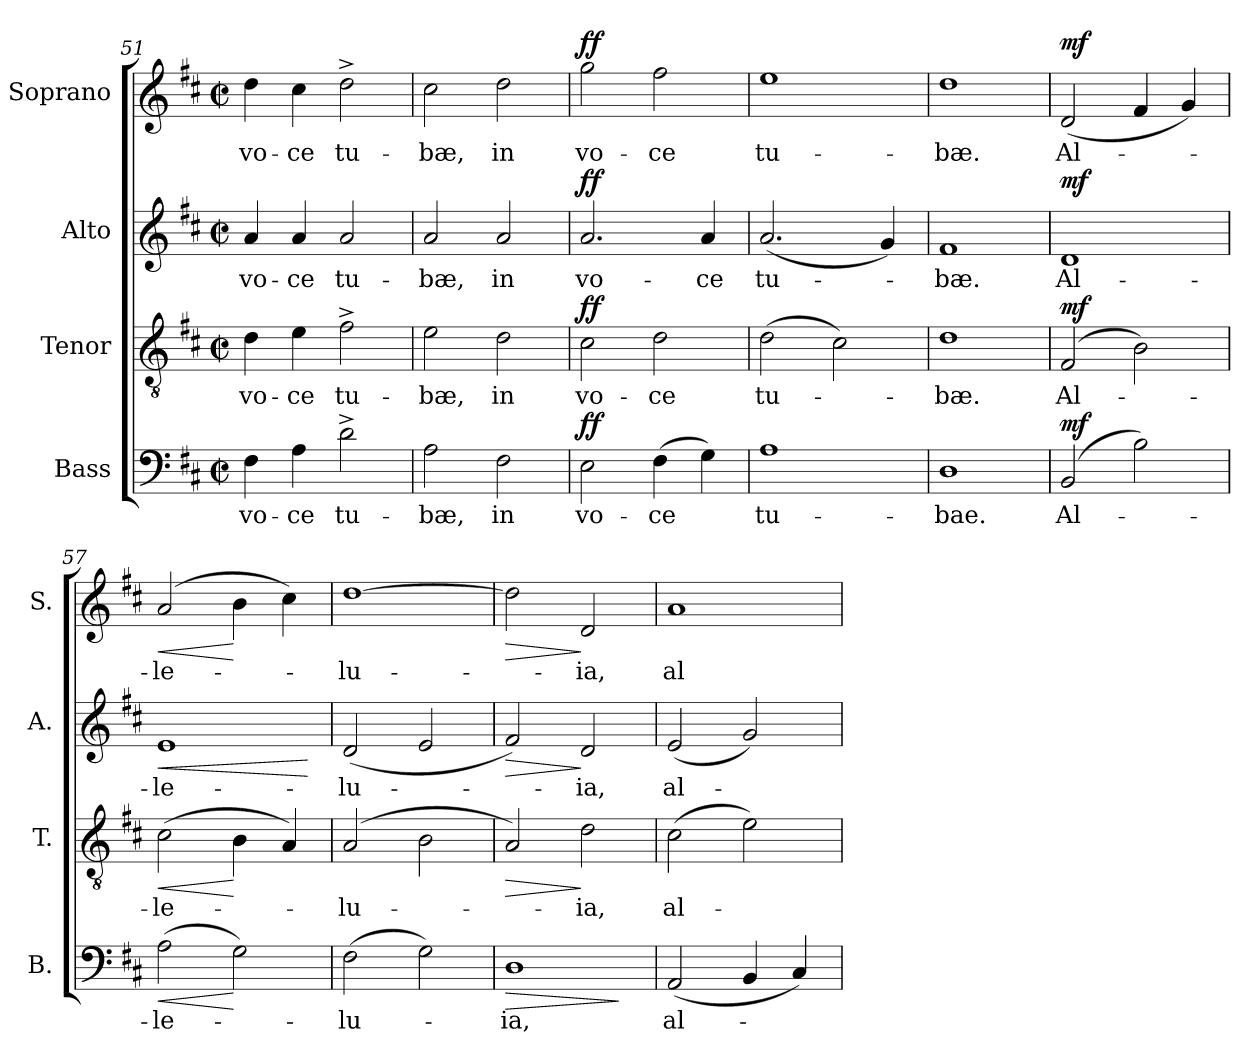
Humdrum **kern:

**kern	**text	**dynam	**kern	**text	**dynam	**kern	**text	**dynam	**kern	**text	**dynam
*part4	*part4	*part4	*part3	*part3	*part3	*part2	*part2	*part2	*part1	*part1	*part1
*staff4	*staff4	*staff4	*staff3	*staff3	*staff3	*staff2	*staff2	*staff2	*staff1	*staff1	*staff1
*I"Bass	*	*	*I"Tenor	*	*	*I"Alto	*	*	*I"Soprano	*	*
*I'B.	*	*	*I'T.	*	*	*I'A.	*	*	*I'S.	*	*
*clefF4	*	*	*clefGv2	*	*	*clefG2	*	*	*clefG2	*	*
*	*	*	*ITrd7c12	*	*	*	*	*	*	*	*
*k[f#c#]	*	*	*k[f#c#]	*	*	*k[f#c#]	*	*	*k[f#c#]	*	*
*D:	*	*	*D:	*	*	*D:	*	*	*D:	*	*
*M2/2	*	*	*M2/2	*	*	*M2/2	*	*	*M2/2	*	*
*met(c|)	*	*	*met(c|)	*	*	*met(c|)	*	*	*met(c|)	*	*
=51	=51	=51	=51	=51	=51	=51	=51	=51	=51	=51	=51
!	!LO:LY:b:color=#000000	!	!	!	!	!	!	!	!	!	!
!	!	!	!	!LO:LY:b:color=#000000	!	!	!	!	!	!	!
!	!	!	!	!	!	!	!LO:LY:b:color=#000000	!	!	!	!
!	!	!	!	!	!	!	!	!	!	!LO:LY:b:color=#000000	!
4F#i\	vo-	.	4Di\	vo-	.	4ai/	vo-	.	4ddi\	vo-	.
!	!LO:LY:b:color=#000000	!	!	!	!	!	!	!	!	!	!
!	!	!	!	!LO:LY:b:color=#000000	!	!	!	!	!	!	!
!	!	!	!	!	!	!	!LO:LY:b:color=#000000	!	!	!	!
!	!	!	!	!	!	!	!	!	!	!LO:LY:b:color=#000000	!
4Ai\	-ce	.	4Ei\	-ce	.	4ai/	-ce	.	4cc#i\	-ce	.
!	!LO:LY:b:color=#000000	!	!	!	!	!	!	!	!	!	!
!	!	!	!	!LO:LY:b:color=#000000	!	!	!	!	!	!	!
!	!	!	!	!	!	!	!LO:LY:b:color=#000000	!	!	!	!
!	!	!	!	!	!	!	!	!	!	!LO:LY:b:color=#000000	!
2d^i\	tu-	.	2F#^i\	tu-	.	2ai/	tu-	.	2dd^i\	tu-	.
=52	=52	=52	=52	=52	=52	=52	=52	=52	=52	=52	=52
!	!LO:LY:b:color=#000000	!	!	!	!	!	!	!	!	!	!
!	!	!	!	!LO:LY:b:color=#000000	!	!	!	!	!	!	!
!	!	!	!	!	!	!	!LO:LY:b:color=#000000	!	!	!	!
!	!	!	!	!	!	!	!	!	!	!LO:LY:b:color=#000000	!
2Ai\	-bæ,	.	2Ei\	-bæ,	.	2ai/	-bæ,	.	2cc#i\	-bæ,	.
!	!LO:LY:b:color=#000000	!	!	!	!	!	!	!	!	!	!
!	!	!	!	!LO:LY:b:color=#000000	!	!	!	!	!	!	!
!	!	!	!	!	!	!	!LO:LY:b:color=#000000	!	!	!	!
!	!	!	!	!	!	!	!	!	!	!LO:LY:b:color=#000000	!
2F#i\	in	.	2Di\	in	.	2ai/	in	.	2ddi\	in	.
=53	=53	=53	=53	=53	=53	=53	=53	=53	=53	=53	=53
!	!LO:LY:b:color=#000000	!	!	!	!	!	!	!	!	!	!
!	!	!	!	!LO:LY:b:color=#000000	!	!	!	!	!	!	!
!	!	!	!	!	!	!	!LO:LY:b:color=#000000	!	!	!	!
!	!	!	!	!	!	!	!	!	!	!LO:LY:b:color=#000000	!
2Ei\	vo-	ff	2C#i\	vo-	ff	2.ai/	vo-	ff	2ggi\	vo-	ff
!	!LO:LY:b:color=#000000	!	!	!	!	!	!	!	!	!	!
!	!	!	!	!LO:LY:b:color=#000000	!	!	!	!	!	!	!
!	!	!	!	!	!	!	!	!	!	!LO:LY:b:color=#000000	!
(4F#i\	-ce	.	2Di\	-ce	.	.	.	.	2ff#i\	-ce	.
!	!	!	!	!	!	!	!LO:LY:b:color=#000000	!	!	!	!
4Gi\)	.	.	.	.	.	4ai/	-ce	.	.	.	.
=54	=54	=54	=54	=54	=54	=54	=54	=54	=54	=54	=54
!	!LO:LY:b:color=#000000	!	!	!	!	!	!	!	!	!	!
!	!	!	!	!LO:LY:b:color=#000000	!	!	!	!	!	!	!
!	!	!	!	!	!	!	!LO:LY:b:color=#000000	!	!	!	!
!	!	!	!	!	!	!	!	!	!	!LO:LY:b:color=#000000	!
1Ai	tu-	.	(2Di\	tu-	.	(2.ai/	tu-	.	1eei	tu-	.
.	.	.	2C#i\)	.	.	.	.	.	.	.	.
.	.	.	.	.	.	4gi/)	.	.	.	.	.
=55	=55	=55	=55	=55	=55	=55	=55	=55	=55	=55	=55
!	!LO:LY:b:color=#000000	!	!	!	!	!	!	!	!	!	!
!	!	!	!	!LO:LY:b:color=#000000	!	!	!	!	!	!	!
!	!	!	!	!	!	!	!LO:LY:b:color=#000000	!	!	!	!
!	!	!	!	!	!	!	!	!	!	!LO:LY:b:color=#000000	!
1Di	-bae.	.	1Di	-bæ.	.	1f#i	-bæ.	.	1ddi	-bæ.	.
!!LO:PB:g=z
=56	=56	=56	=56	=56	=56	=56	=56	=56	=56	=56	=56
!	!LO:LY:b:color=#000000	!	!	!	!	!	!	!	!	!	!
!	!	!	!	!LO:LY:b:color=#000000	!	!	!	!	!	!	!
!	!	!	!	!	!	!	!LO:LY:b:color=#000000	!	!	!	!
!	!	!	!	!	!	!	!	!	!	!LO:LY:b:color=#000000	!
(2BBi/	Al-	mf	(2FF#i/	Al-	mf	1di	Al-	mf	(2di/	Al-	mf
2Bi\)	.	.	2BBi\)	.	.	.	.	.	4f#i/	.	.
.	.	.	.	.	.	.	.	.	4gi/)	.	.
=57	=57	=57	=57	=57	=57	=57	=57	=57	=57	=57	=57
!	!LO:LY:b:color=#000000	!LO:HP:b	!	!	!	!	!	!	!	!	!
!	!	!	!	!LO:LY:b:color=#000000	!LO:HP:b	!	!	!	!	!	!
!	!	!	!	!	!	!	!LO:LY:b:color=#000000	!LO:HP:b	!	!	!
!	!	!	!	!	!	!	!	!	!	!LO:LY:b:color=#000000	!LO:HP:b
(2Ai\	-le-	<	(2C#i\	-le-	<	1ei	-le-	<	(2ai/	-le-	<
2Gi\)	.	[	4BBi\	.	[	.	.	.	4bi\	.	[
.	.	.	4AAi/)	.	.	.	.	.	4cc#i\)	.	.
.	.	.	.	.	.	.	.	[	.	.	.
=58	=58	=58	=58	=58	=58	=58	=58	=58	=58	=58	=58
!	!LO:LY:b:color=#000000	!	!	!	!	!	!	!	!	!	!
!	!	!	!	!LO:LY:b:color=#000000	!	!	!	!	!	!	!
!	!	!	!	!	!	!	!LO:LY:b:color=#000000	!	!	!	!
!	!	!	!	!	!	!	!	!	!	!LO:LY:b:color=#000000	!
(2F#i\	-lu-	.	(2AAi/	-lu-	.	(2di/	-lu-	.	[1ddi	-lu-	.
2Gi\)	.	.	2BBi\	.	.	2ei/	.	.	.	.	.
=59	=59	=59	=59	=59	=59	=59	=59	=59	=59	=59	=59
!	!LO:LY:b:color=#000000	!LO:HP:b	!	!	!LO:HP:b	!	!	!LO:HP:b	!	!	!LO:HP:b
1Di	-ia,	>	2AAi/)	.	>	2f#i/)	.	>	2ddi\]	.	>
!	!	!	!	!LO:LY:b:color=#000000	!	!	!	!	!	!	!
!	!	!	!	!	!	!	!LO:LY:b:color=#000000	!	!	!	!
!	!	!	!	!	!	!	!	!	!	!LO:LY:b:color=#000000	!
.	.	.	2Di\	-ia,	]	2di/	-ia,	]	2di/	-ia,	]
.	.	]	.	.	.	.	.	.	.	.	.
=60	=60	=60	=60	=60	=60	=60	=60	=60	=60	=60	=60
!	!LO:LY:b:color=#000000	!	!	!	!	!	!	!	!	!	!
!	!	!	!	!LO:LY:b:color=#000000	!	!	!	!	!	!	!
!	!	!	!	!	!	!	!LO:LY:b:color=#000000	!	!	!	!
!	!	!	!	!	!	!	!	!	!	!LO:LY:b:color=#000000	!
(2AAi/	al-	.	(2C#i\	al-	.	(2ei/	al-	.	1ai	al-	.
4BBi/	.	.	2Ei\)	.	.	2gi/)	.	.	.	.	.
4C#i/)	.	.	.	.	.	.	.	.	.	.	.
=	=	=	=	=	=	=	=	=	=	=	=
*-	*-	*-	*-	*-	*-	*-	*-	*-	*-	*-	*-
